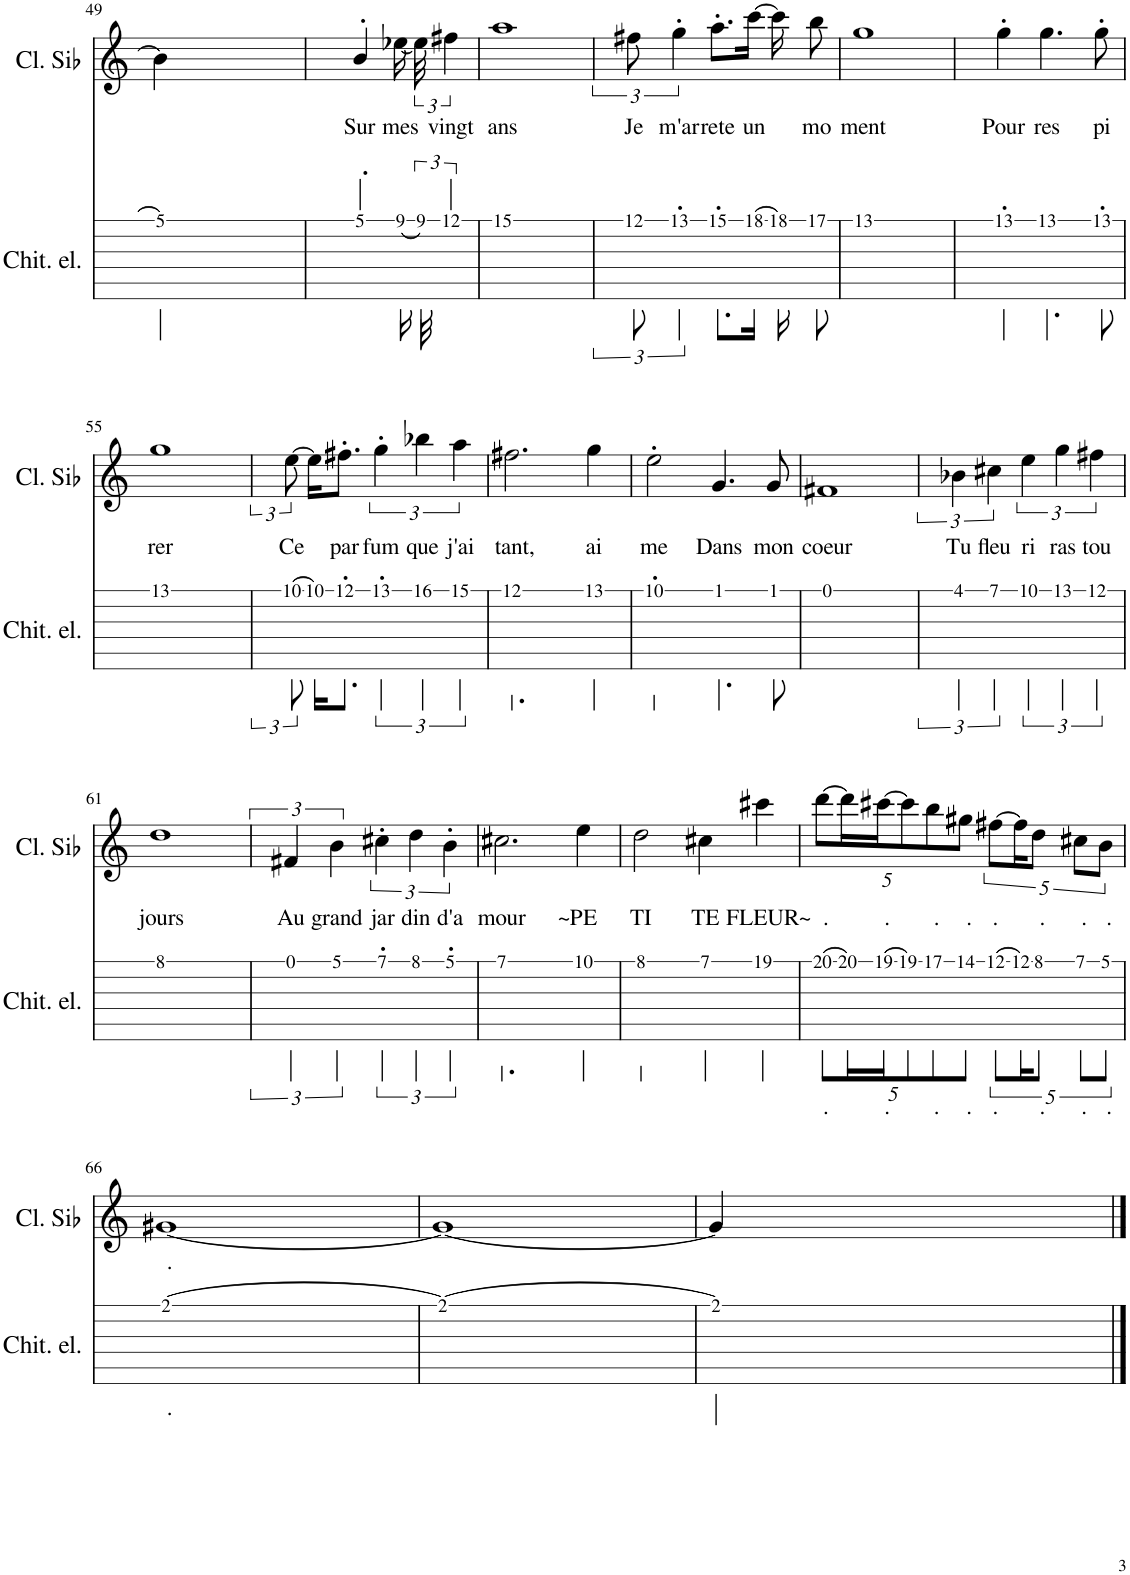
**kern	**text	**kern	**text
*part2	*part2	*part1	*part1
*staff2	*staff2	*staff1	*staff1
*I"Chitarra elettrica	*	*I"Clarinetto in Sib, Remixed	*
*I'Chit. el.	*	*I'Cl. Sib	*
!!LO:PB:g=z
*	*	*clefG2	*
*	*	*Trd1c2	*
*k[b-e-]	*	*k[]	*
*M4/4	*	*M4/4	*
=49	=49	=49	=49
4a\]	.	4b\]	.
4ryy	.	4ryy	.
2ryy	.	2ryy	.
=50	=50	=50	=50
*^	*	*^	*
2ryy	2ryy	.	2ryy	2ryy	.
!	!	!	!	!	!LO:LY:b
4a'/	8ryy	.	4b'/	8ryy	Sur
.	16ryy	.	.	16ryy	.
!	!	!	!	!	!LO:LY:b
.	[16dd-X\	.	.	[16ee-X\	mes
12ryy	32dd-\]	.	12ryy	32ee-\]	.
.	32ryy	.	.	32ryy	.
.	16ryy	.	.	16ryy	.
!	!	!	!	!	!LO:LY:b
6ee#X/	.	.	6ff#X\	.	vingt
.	8ryy	.	.	8ryy	.
=51	=51	=51	=51	=51	=51
!	!	!	!	!	!LO:LY:b
*v	*v	*	*	*	*
*	*	*v	*v	*
1gg	.	1aa	ans
=52	=52	=52	=52
6ryy	.	6ryy	.
!	!	!	!LO:LY:b
12ee#X\	.	12ff#X\	Je
12ryy	.	12ryy	.
!	!	!	!LO:LY:b
6ff'\	.	6gg'\	m'ar
!	!	!	!LO:LY:b
8.gg'\L	.	8.aa'\L	rete
!	!	!	!LO:LY:b
[16bb-\Jk	.	[16ccc\Jk	un
16bb-\]	.	16ccc\]	.
16ryy	.	16ryy	.
!	!	!	!LO:LY:b
8aa\	.	8bb\	mo
=53	=53	=53	=53
!	!	!	!LO:LY:b
1ff	.	1gg	ment
=54	=54	=54	=54
4ryy	.	4ryy	.
!	!	!	!LO:LY:b
4ff'\	.	4gg'\	Pour
!	!	!	!LO:LY:b
4.ff\	.	4.gg\	res
!	!	!	!LO:LY:b
8ff'\	.	8gg'\	pi
!!LO:LB:g=z
=55	=55	=55	=55
!	!	!	!LO:LY:b
1ff	.	1gg	rer
=56	=56	=56	=56
6ryy	.	6ryy	.
!	!	!	!LO:LY:b
[12dd\	.	[12ee\	Ce
16dd\KL]	.	16ee\KL]	.
!	!	!	!LO:LY:b
8.ee#X'\J	.	8.ff#X'\J	par
!	!	!	!LO:LY:b
6ff'\	.	6gg'\	fum
!	!	!	!LO:LY:b
6aa-X\	.	6bb-X\	que
!	!	!	!LO:LY:b
6gg\	.	6aa\	j'ai
=57	=57	=57	=57
!	!	!	!LO:LY:b
2.ee#X\	.	2.ff#X\	tant,
!	!	!	!LO:LY:b
4ff\	.	4gg\	ai
=58	=58	=58	=58
!	!	!	!LO:LY:b
2dd'\	.	2ee'\	me
!	!	!	!LO:LY:b
4.f\	.	4.g/	Dans
!	!	!	!LO:LY:b
8f\	.	8g/	mon
=59	=59	=59	=59
!	!	!	!LO:LY:b
1e#X	.	1f#X	coeur
=60	=60	=60	=60
6ryy	.	6ryy	.
!	!	!	!LO:LY:b
6a-X\	.	6b-X\	Tu
!	!	!	!LO:LY:b
6b#X\	.	6cc#X\	fleu
!	!	!	!LO:LY:b
6dd\	.	6ee\	ri
!	!	!	!LO:LY:b
6ff\	.	6gg\	ras
!	!	!	!LO:LY:b
6ee#X\	.	6ff#X\	tou
!!LO:LB:g=z
=61	=61	=61	=61
!	!	!	!LO:LY:b
1cc	.	1dd	jours
=62	=62	=62	=62
6ryy	.	6ryy	.
!	!	!	!LO:LY:b
6e#X\	.	6f#X/	Au
!	!	!	!LO:LY:b
6a\	.	6b\	grand
!	!	!	!LO:LY:b
6b#X'\	.	6cc#X'\	jar
!	!	!	!LO:LY:b
6cc\	.	6dd\	din
!	!	!	!LO:LY:b
6a'\	.	6b'\	d'a
=63	=63	=63	=63
!	!	!	!LO:LY:b
2.b#X\	.	2.cc#X\	mour
!	!	!	!LO:LY:b
4dd\	.	4ee\	~PE
=64	=64	=64	=64
!	!	!	!LO:LY:b
2cc\	.	2dd\	TI
!	!	!	!LO:LY:b
4b#X\	.	4cc#X\	TE
!	!	!	!LO:LY:b
4bb#X\	.	4ccc#X\	FLEUR~
=65	=65	=65	=65
*Xbrackettup	*	*	*
!	!LO:LY:b	!	!
*	*	*Xbrackettup	*
!	!	!	!LO:LY:b
[10ccc\L	.	[10ddd\L	.
20ccc\L]	.	20ddd\L]	.
!	!LO:LY:b	!	!LO:LY:b
[20bb#X\J	.	[20ccc#X\J	.
10bb\]	.	10ccc#\]	.
!	!LO:LY:b	!	!LO:LY:b
10aa\	.	10bb\	.
!	!LO:LY:b	!	!LO:LY:b
10ff#X\J	.	10gg#X\J	.
*brackettup	*	*	*
!	!LO:LY:b	!	!
*	*	*brackettup	*
!	!	!	!LO:LY:b
[10ee#X\L	.	[10ff#X\L	.
20ee\K]	.	20ff#\K]	.
!	!LO:LY:b	!	!LO:LY:b
10cc\J	.	10dd\J	.
20ryy	.	20ryy	.
!	!LO:LY:b	!	!LO:LY:b
10b#X\L	.	10cc#X\L	.
!	!LO:LY:b	!	!LO:LY:b
10a\J	.	10b\J	.
!!LO:LB:g=z
=66	=66	=66	=66
!	!LO:LY:b	!	!LO:LY:b
[1f#X	.	[1g#X	.
=67	=67	=67	=67
1f#_	.	1g#_	.
=68	=68	=68	=68
4f#\]	.	4g#/]	.
4ryy	.	4ryy	.
2ryy	.	2ryy	.
==	==	==	==
*-	*-	*-	*-
